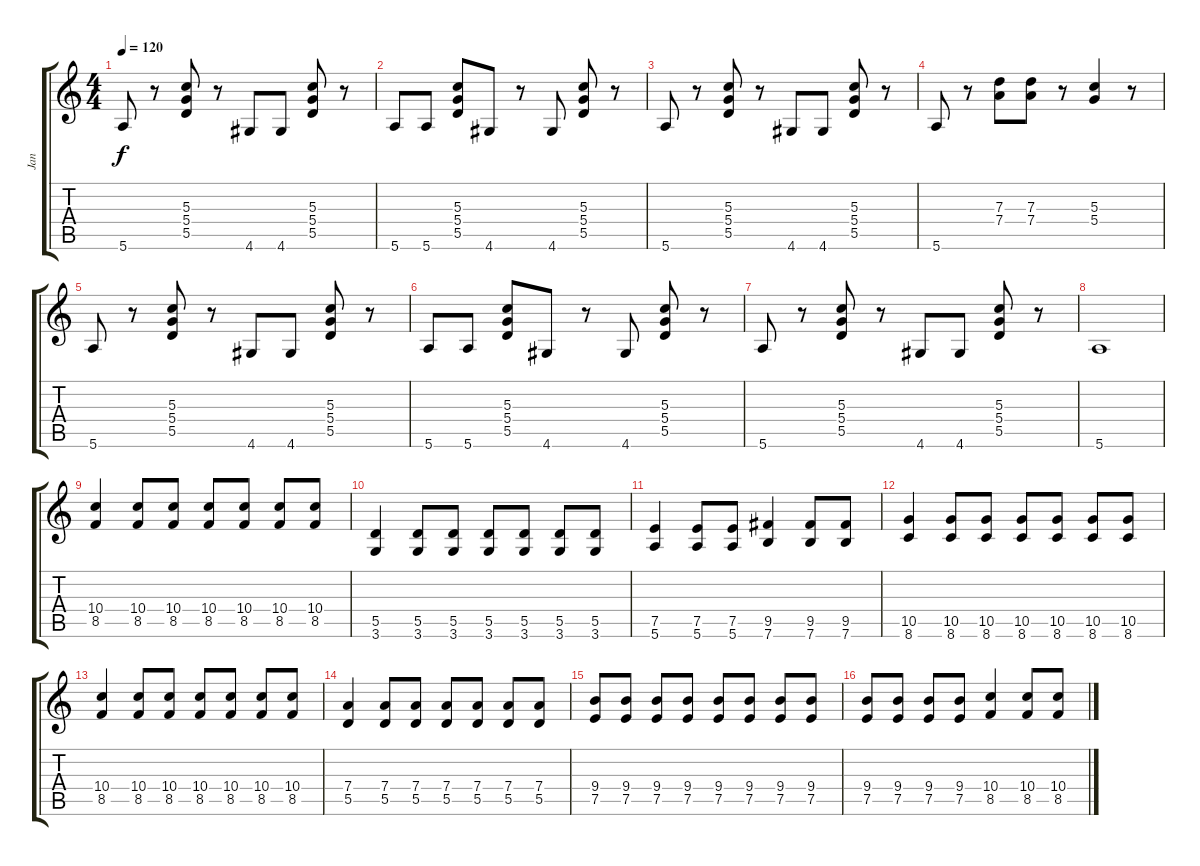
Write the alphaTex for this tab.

\track ("Jan" "Jan") {instrument distortionguitar}
\staff {score tabs}
\tuning (E4 B3 G3 D3 A2 E2) {hide}
\ts (4 4)
\tempo 120
\clef g2
\ks c
5.6.8{dy f} r.8 (5.3 5.4 5.5).8 r.8 4.6.8 4.6.8 (5.3 5.4 5.5).8 r.8 |
5.6.8 5.6.8 (5.3 5.4 5.5).8 4.6.8 r.8 4.6.8 (5.3 5.4 5.5).8 r.8 |
5.6.8 r.8 (5.3 5.4 5.5).8 r.8 4.6.8 4.6.8 (5.3 5.4 5.5).8 r.8 |
5.6.8 r.8 (7.3 7.4).8 (7.3 7.4).8 r.8 (5.3 5.4).4 r.8 |
5.6.8 r.8 (5.3 5.4 5.5).8 r.8 4.6.8 4.6.8 (5.3 5.4 5.5).8 r.8 |
5.6.8 5.6.8 (5.3 5.4 5.5).8 4.6.8 r.8 4.6.8 (5.3 5.4 5.5).8 r.8 |
5.6.8 r.8 (5.3 5.4 5.5).8 r.8 4.6.8 4.6.8 (5.3 5.4 5.5).8 r.8 |
5.6.1 |
(10.4 8.5).4 (10.4 8.5).8 (10.4 8.5).8 (10.4 8.5).8 (10.4 8.5).8 (10.4 8.5).8 (10.4 8.5).8 |
(5.5 3.6).4 (5.5 3.6).8 (5.5 3.6).8 (5.5 3.6).8 (5.5 3.6).8 (5.5 3.6).8 (5.5 3.6).8 |
(7.5 5.6).4 (7.5 5.6).8 (7.5 5.6).8 (9.5 7.6).4 (9.5 7.6).8 (9.5 7.6).8 |
(10.5 8.6).4 (10.5 8.6).8 (10.5 8.6).8 (10.5 8.6).8 (10.5 8.6).8 (10.5 8.6).8 (10.5 8.6).8 |
(10.4 8.5).4 (10.4 8.5).8 (10.4 8.5).8 (10.4 8.5).8 (10.4 8.5).8 (10.4 8.5).8 (10.4 8.5).8 |
(7.4 5.5).4 (7.4 5.5).8 (7.4 5.5).8 (7.4 5.5).8 (7.4 5.5).8 (7.4 5.5).8 (7.4 5.5).8 |
(9.4 7.5).8 (9.4 7.5).8 (9.4 7.5).8 (9.4 7.5).8 (9.4 7.5).8 (9.4 7.5).8 (9.4 7.5).8 (9.4 7.5).8 |
(9.4 7.5).8 (9.4 7.5).8 (9.4 7.5).8 (9.4 7.5).8 (10.4 8.5).4 (10.4 8.5).8 (10.4 8.5).8
